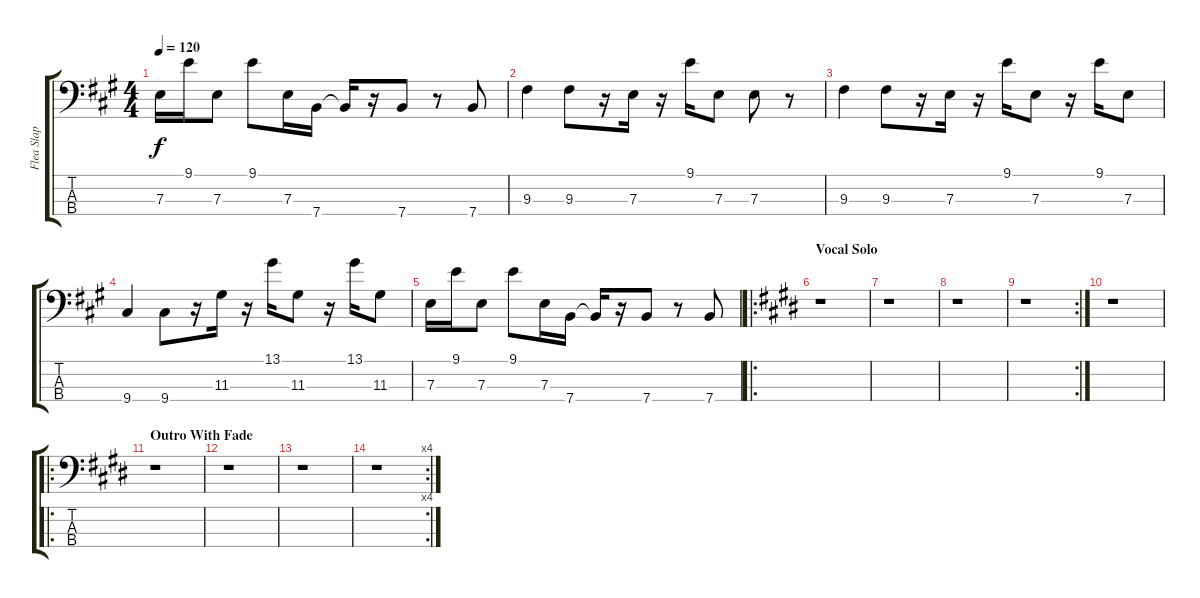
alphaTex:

\track ("Flea Slap" "Flea Slap") {instrument slapbass1}
\staff {score tabs}
\tuning (G2 D2 A1 E1) {hide}
\ts (4 4)
\tempo 120
\clef f4
\ks a
7.3.16{dy f} 9.1.16 7.3.8 9.1.8 7.3.16 7.4.16 7.4{t}.16 r.16 7.4.8 r.8 7.4.8 |
9.3.4 9.3.8 r.16 7.3.16 r.16 9.1.16 7.3.8 7.3.8 r.8 |
9.3.4 9.3.8 r.16 7.3.16 r.16 9.1.16 7.3.8 r.16 9.1.16 7.3.8 |
9.4.4 9.4.8 r.16 11.3.16 r.16 13.1.16 11.3.8 r.16 13.1.16 11.3.8 |
7.3.16 9.1.16 7.3.8 9.1.8 7.3.16 7.4.16 7.4{t}.16 r.16 7.4.8 r.8 7.4.8 |
\ro
\section ("" "Vocal Solo")
\ks e
r.1 |
\ks c#minor
r.1 |
\ks e
r.1 |
\rc 2
\ks c#minor
r.1 |
r.1 |
\ro
\section ("" "Outro With Fade")
r.1 |
\ks e
r.1 |
\ks c#minor
r.1 |
\rc 4
r.1
